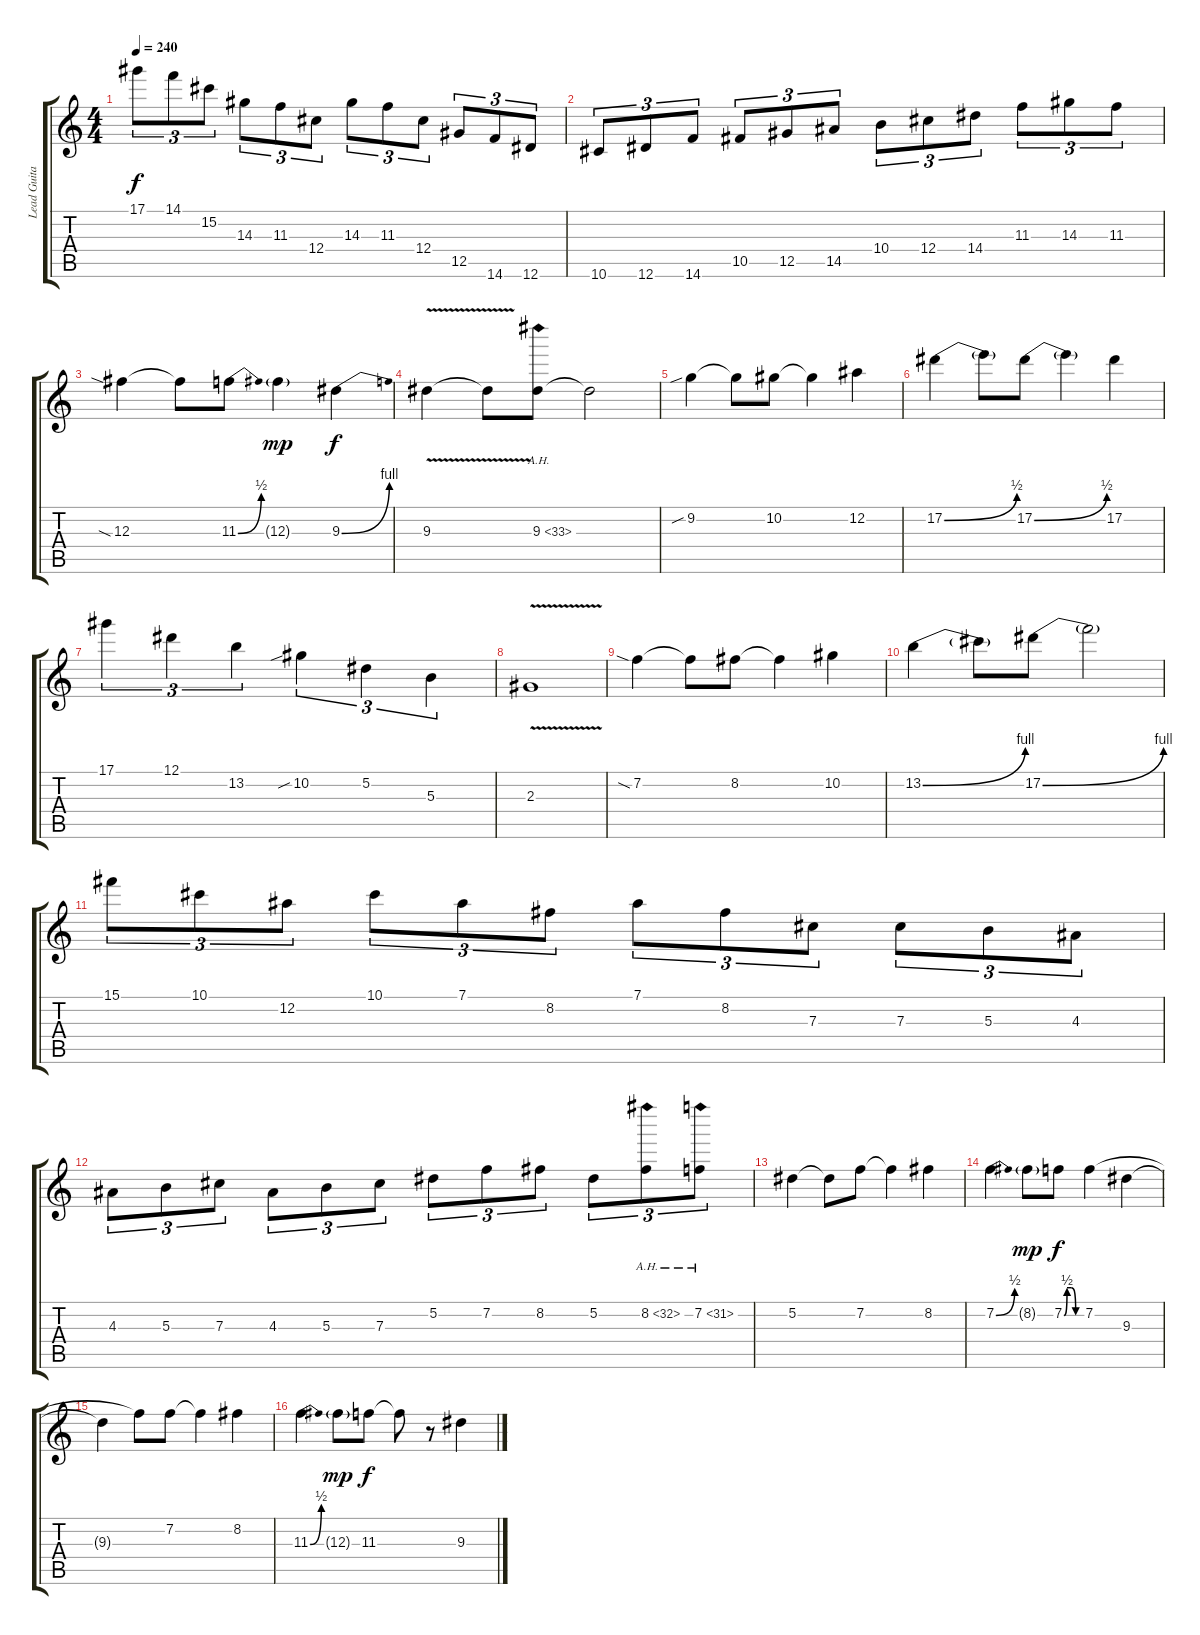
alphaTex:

\track ("Lead Guitar" "Lead Guita") {instrument distortionguitar}
\staff {score tabs}
\tuning (Eb4 Bb3 Gb3 Db3 Ab2 Eb2) {hide}
\ts (4 4)
\tempo 240
\clef g2
\ks c
17.1.8{tu (3 2) dy f} 14.1.8{tu (3 2)} 15.2.8{tu (3 2)} 14.3.8{tu (3 2)} 11.3.8{tu (3 2)} 12.4.8{tu (3 2)} 14.3.8{tu (3 2)} 11.3.8{tu (3 2)} 12.4.8{tu (3 2)} 12.5.8{tu (3 2)} 14.6.8{tu (3 2)} 12.6.8{tu (3 2)} |
10.6.8{tu (3 2)} 12.6.8{tu (3 2)} 14.6.8{tu (3 2)} 10.5.8{tu (3 2)} 12.5.8{tu (3 2)} 14.5.8{tu (3 2)} 10.4.8{tu (3 2)} 12.4.8{tu (3 2)} 14.4.8{tu (3 2)} 11.3.8{tu (3 2)} 14.3.8{tu (3 2)} 11.3.8{tu (3 2)} |
12.3{sia}.4 12.3{t}.8 11.3{be (bend 0 0 60 2)}.8 12.3{g}.4{dy mp} 9.3{be (bend 0 0 60 4)}.4{dy f} |
9.3{v}.4 9.3{t}.8 9.3{ah 24}.8 9.3{t}.2 |
9.2{sib}.4 9.2{t}.8 10.2.8 10.2{t}.4 12.2.4 |
17.2{be (bend 0 0 60 2)}.4 17.2{t}.8 17.2{be (bend 0 0 60 2)}.8 17.2{t}.4 17.2.4 |
17.1.4{tu (3 2)} 12.1.4{tu (3 2)} 13.2.4{tu (3 2)} 10.2{sib}.4{tu (3 2)} 5.2.4{tu (3 2)} 5.3.4{tu (3 2)} |
2.3{v}.1 |
7.2{sia}.4 7.2{t}.8 8.2.8 8.2{t}.4 10.2.4 |
13.2{be (bend 0 0 60 4)}.4 13.2{t}.8 17.2{be (bend 0 0 60 4)}.8 17.2{t}.2 |
15.1.8{tu (3 2)} 10.1.8{tu (3 2)} 12.2.8{tu (3 2)} 10.1.8{tu (3 2)} 7.1.8{tu (3 2)} 8.2.8{tu (3 2)} 7.1.8{tu (3 2)} 8.2.8{tu (3 2)} 7.3.8{tu (3 2)} 7.3.8{tu (3 2)} 5.3.8{tu (3 2)} 4.3.8{tu (3 2)} |
4.3.8{tu (3 2)} 5.3.8{tu (3 2)} 7.3.8{tu (3 2)} 4.3.8{tu (3 2)} 5.3.8{tu (3 2)} 7.3.8{tu (3 2)} 5.2.8{tu (3 2)} 7.2.8{tu (3 2)} 8.2.8{tu (3 2)} 5.2.8{tu (3 2)} 8.2{ah 24}.8{tu (3 2)} 7.2{ah 24}.8{tu (3 2)} |
5.2.4 5.2{t}.8 7.2.8 7.2{t}.4 8.2.4 |
7.2{be (bend 0 0 60 2)}.4 8.2{g}.8{dy mp} 7.2{be (custom 0 0 10 2 25 2 40 0 60 0)}.8{dy f} 7.2.4 9.3.4 |
9.3{t}.4 7.2{t}.8 7.2.8 7.2{t}.4 8.2.4 |
11.3{be (bend 0 0 60 2)}.4 12.3{g}.8{dy mp} 11.3.8{dy f} 11.3{t}.8 r.8 9.3.4
